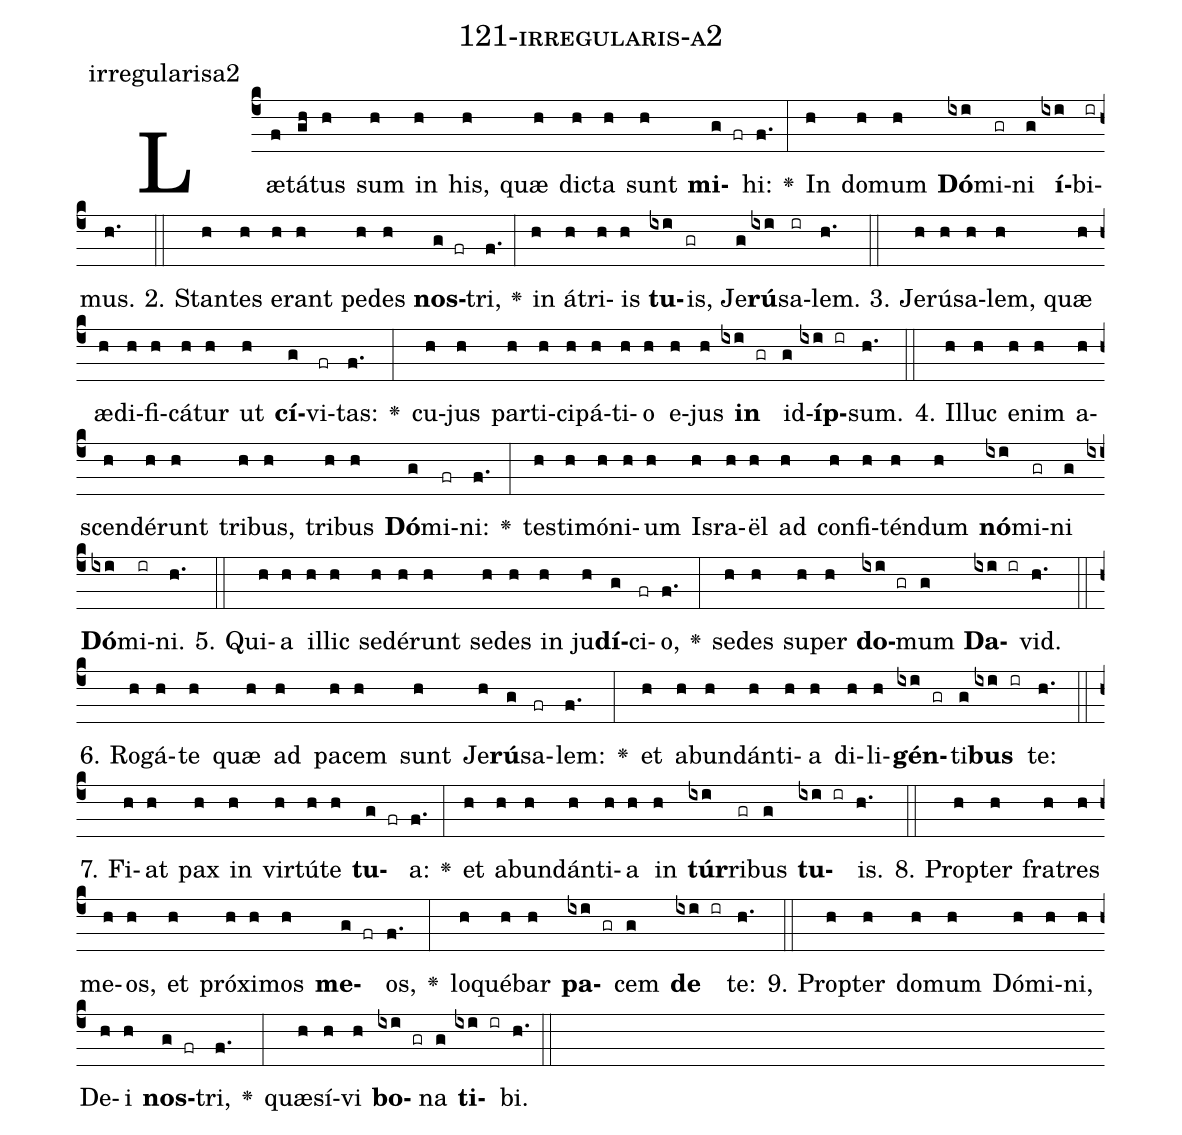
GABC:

name: 121-irregularis-a2;
annotation: irregularisa2;
%%
(c4)Læ(f)tá(gh)tus(h) sum(h) in(h) his,(h) quæ(h) dic(h)ta(h) sunt(h) <b>mi</b>(g fr)hi:(f.) <v>\greheightstar</v>(:) In(h) do(h)mum(h) <b>Dó</b>(ixi)mi(gr)ni(g) <b>í</b>(ixi)bi(ir)mus.(h.) (::)
2. Stan(h)tes(h) e(h)rant(h) pe(h)des(h) <b>nos</b>(g fr)tri,(f.) <v>\greheightstar</v>(:) in(h) á(h)tri(h)is(h) <b>tu</b>(ixi)is,(gr) Je(g)<b>rú</b>(ixi)sa(ir)lem.(h.) (::)
3. Je(h)rú(h)sa(h)lem,(h) quæ(h) æ(h)di(h)fi(h)cá(h)tur(h) ut(h) <b>cí</b>(g)vi(fr)tas:(f.) <v>\greheightstar</v>(:) cu(h)jus(h) par(h)ti(h)ci(h)pá(h)ti(h)o(h) e(h)jus(h) <b>in</b>(ixi gr) id(g)<b>íp</b>(ixi ir)sum.(h.) (::)
4. Il(h)luc(h) e(h)nim(h) a(h)scen(h)dé(h)runt(h) tri(h)bus,(h) tri(h)bus(h) <b>Dó</b>(g)mi(fr)ni:(f.) <v>\greheightstar</v>(:) tes(h)ti(h)mó(h)ni(h)um(h) Is(h)ra(h)ël(h) ad(h) con(h)fi(h)tén(h)dum(h) <b>nó</b>(ixi)mi(gr)ni(g) <b>Dó</b>(ixi)mi(ir)ni.(h.) (::)
5. Qui(h)a(h) il(h)lic(h) se(h)dé(h)runt(h) se(h)des(h) in(h) ju(h)<b>dí</b>(g)ci(fr)o,(f.) <v>\greheightstar</v>(:) se(h)des(h) su(h)per(h) <b>do</b>(ixi gr)mum(g) <b>Da</b>(ixi ir)vid.(h.) (::)
6. Ro(h)gá(h)te(h) quæ(h) ad(h) pa(h)cem(h) sunt(h) Je(h)<b>rú</b>(g)sa(fr)lem:(f.) <v>\greheightstar</v>(:) et(h) ab(h)un(h)dán(h)ti(h)a(h) di(h)li(h)<b>gén</b>(ixi gr)ti(g)<b>bus</b>(ixi ir) te:(h.) (::)
7. Fi(h)at(h) pax(h) in(h) vir(h)tú(h)te(h) <b>tu</b>(g fr)a:(f.) <v>\greheightstar</v>(:) et(h) ab(h)un(h)dán(h)ti(h)a(h) in(h) <b>túr</b>(ixi)ri(gr)bus(g) <b>tu</b>(ixi ir)is.(h.) (::)
8. Prop(h)ter(h) fra(h)tres(h) me(h)os,(h) et(h) pró(h)xi(h)mos(h) <b>me</b>(g fr)os,(f.) <v>\greheightstar</v>(:) lo(h)qué(h)bar(h) <b>pa</b>(ixi gr)cem(g) <b>de</b>(ixi ir) te:(h.) (::)
9. Prop(h)ter(h) do(h)mum(h) Dó(h)mi(h)ni,(h) De(h)i(h) <b>nos</b>(g fr)tri,(f.) <v>\greheightstar</v>(:) quæ(h)sí(h)vi(h) <b>bo</b>(ixi gr)na(g) <b>ti</b>(ixi ir)bi.(h.) (::)
